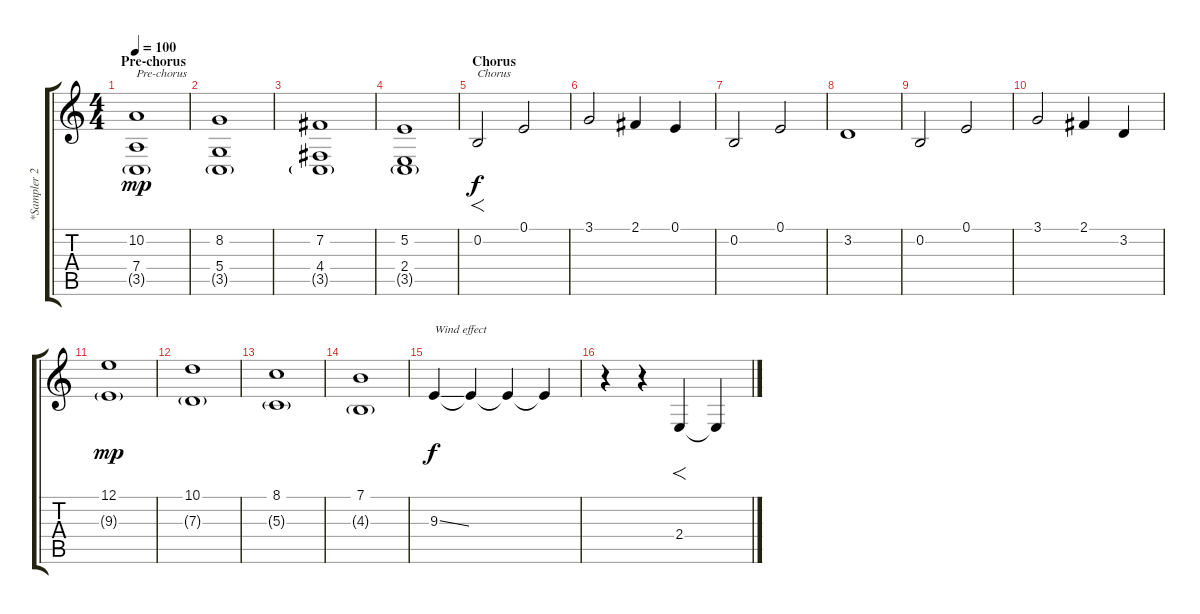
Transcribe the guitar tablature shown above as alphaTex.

\track ("*Sampler 2 - String Ensemble" "*Sampler 2") {instrument stringensemble2}
\staff {score tabs}
\tuning (E4 B3 G3 D3 A2 E2) {hide}
\ts (4 4)
\section ("" "Pre-chorus")
\tempo 100
\clef g2
\ks c
(10.2 7.4 3.5{g}).1{txt "Pre-chorus" dy mp volume 12} |
(8.2 5.4 3.5{g}).1 |
(7.2 4.4 3.5{g}).1 |
(5.2 2.4 3.5{g}).1 |
\section ("" "Chorus")
0.2.2{f txt "Chorus" dy f volume 16} 0.1.2 |
3.1.2 2.1.4 0.1.4 |
0.2.2 0.1.2 |
3.2.1 |
0.2.2 0.1.2 |
3.1.2 2.1.4 3.2.4 |
(12.1 9.3{g}).1{dy mp volume 12} |
(10.1 7.3{g}).1{volume 12} |
(8.1 5.3{g}).1{volume 12} |
(7.1 4.3{g}).1{volume 12} |
9.3{ss}.4{txt "Wind effect" dy f volume 5 instrument applause} 9.3{t}.4{volume 0} 9.3{t}.4 9.3{t}.4 |
r.4 r.4 2.4.4{f volume 10 instrument applause} 2.4{t}.4
